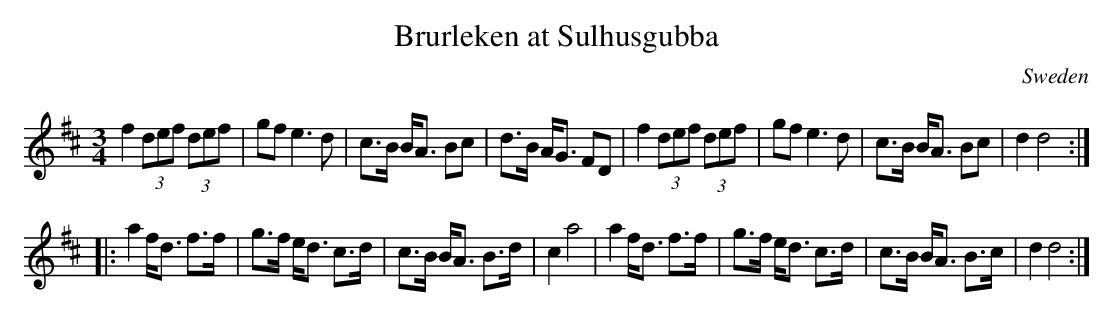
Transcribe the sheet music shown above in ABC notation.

X:1
T:Brurleken at Sulhusgubba
L:1/8
M:3/4
O:Sweden
K:D
f2 (3def (3def | gf e3d | c>B B<A Bc | d>B A<G FD | \
f2 (3def (3def | gf e3d | c>B B<A Bc | d2 d4 ::
a2 f<d f>f | g>f e<d c>d | c>B B<A B>d | c2 a4 |\
a2 f<d f>f | g>f e<d c>d | c>B B<A B>c | d2 d4:|
